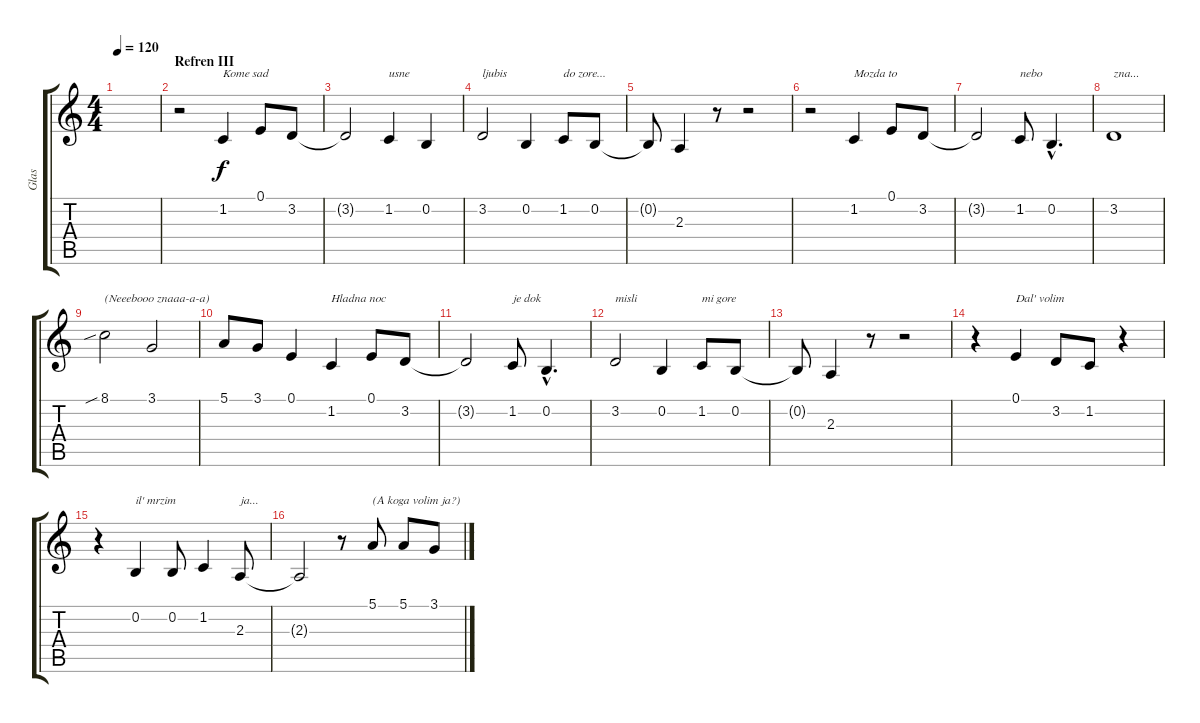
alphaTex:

\track ("Glas" "Glas") {instrument violin}
\staff {score tabs}
\tuning (E4 B3 G3 D3 A2 E2) {hide}
\ts (4 4)
\tempo 120
\clef g2
\ks c
|
\section ("" "Refren III")
r.2 1.2.4{txt "Kome sad"} 0.1.8 3.2.8 |
3.2{t}.2 1.2.4{txt "usne"} 0.2.4 |
3.2.2{txt "ljubis"} 0.2.4 1.2.8{txt "do zore..."} 0.2.8 |
0.2{t}.8 2.3.4 r.8 r.2 |
r.2 1.2.4{txt "Mozda to"} 0.1.8 3.2.8 |
3.2{t}.2 1.2.8{txt "nebo"} 0.2{hac}.4{d} |
3.2.1{txt "zna..."} |
8.1{sib}.2{txt "(Neeebooo znaaa-a-a)"} 3.1.2 |
5.1.8 3.1.8 0.1.4 1.2.4{txt "Hladna noc"} 0.1.8 3.2.8 |
3.2{t}.2 1.2.8{txt "je dok"} 0.2{hac}.4{d} |
3.2.2{txt "misli"} 0.2.4 1.2.8{txt "mi gore"} 0.2.8 |
0.2{t}.8 2.3.4 r.8 r.2 |
r.4 0.1.4{txt "Dal' volim"} 3.2.8 1.2.8 r.4 |
r.4 0.2.4{txt "il' mrzim"} 0.2.8 1.2.4 2.3.8{txt "ja..."} |
2.3{t}.2 r.8 5.1.8{txt "(A koga volim ja?)"} 5.1.8 3.1.8
